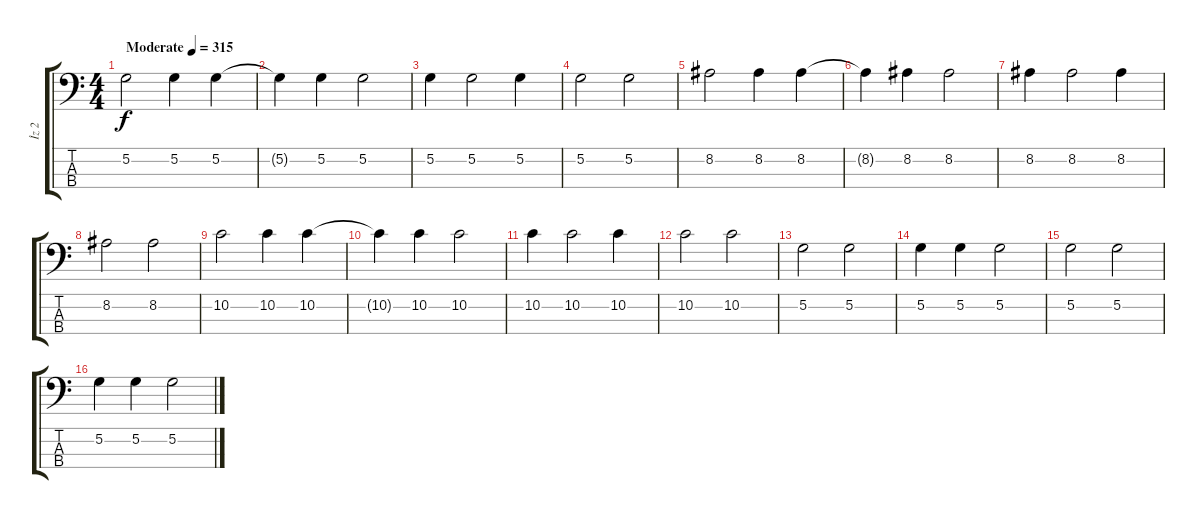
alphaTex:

\track ("İz 2" "İz 2") {instrument electricbassfinger}
\staff {score tabs}
\tuning (G2 D2 A1 E1) {hide}
\ts (4 4)
\tempo (315 "Moderate")
\clef f4
\ks c
5.2.2{dy f instrument electricbassfinger} 5.2.4 5.2.4 |
5.2{t}.4 5.2.4 5.2.2 |
5.2.4 5.2.2 5.2.4 |
5.2.2 5.2.2 |
8.2.2 8.2.4 8.2.4 |
8.2{t}.4 8.2.4 8.2.2 |
8.2.4 8.2.2 8.2.4 |
8.2.2 8.2.2 |
10.2.2 10.2.4 10.2.4 |
10.2{t}.4 10.2.4 10.2.2 |
10.2.4 10.2.2 10.2.4 |
10.2.2 10.2.2 |
5.2.2 5.2.2 |
5.2.4 5.2.4 5.2.2 |
5.2.2 5.2.2 |
5.2.4 5.2.4 5.2.2
